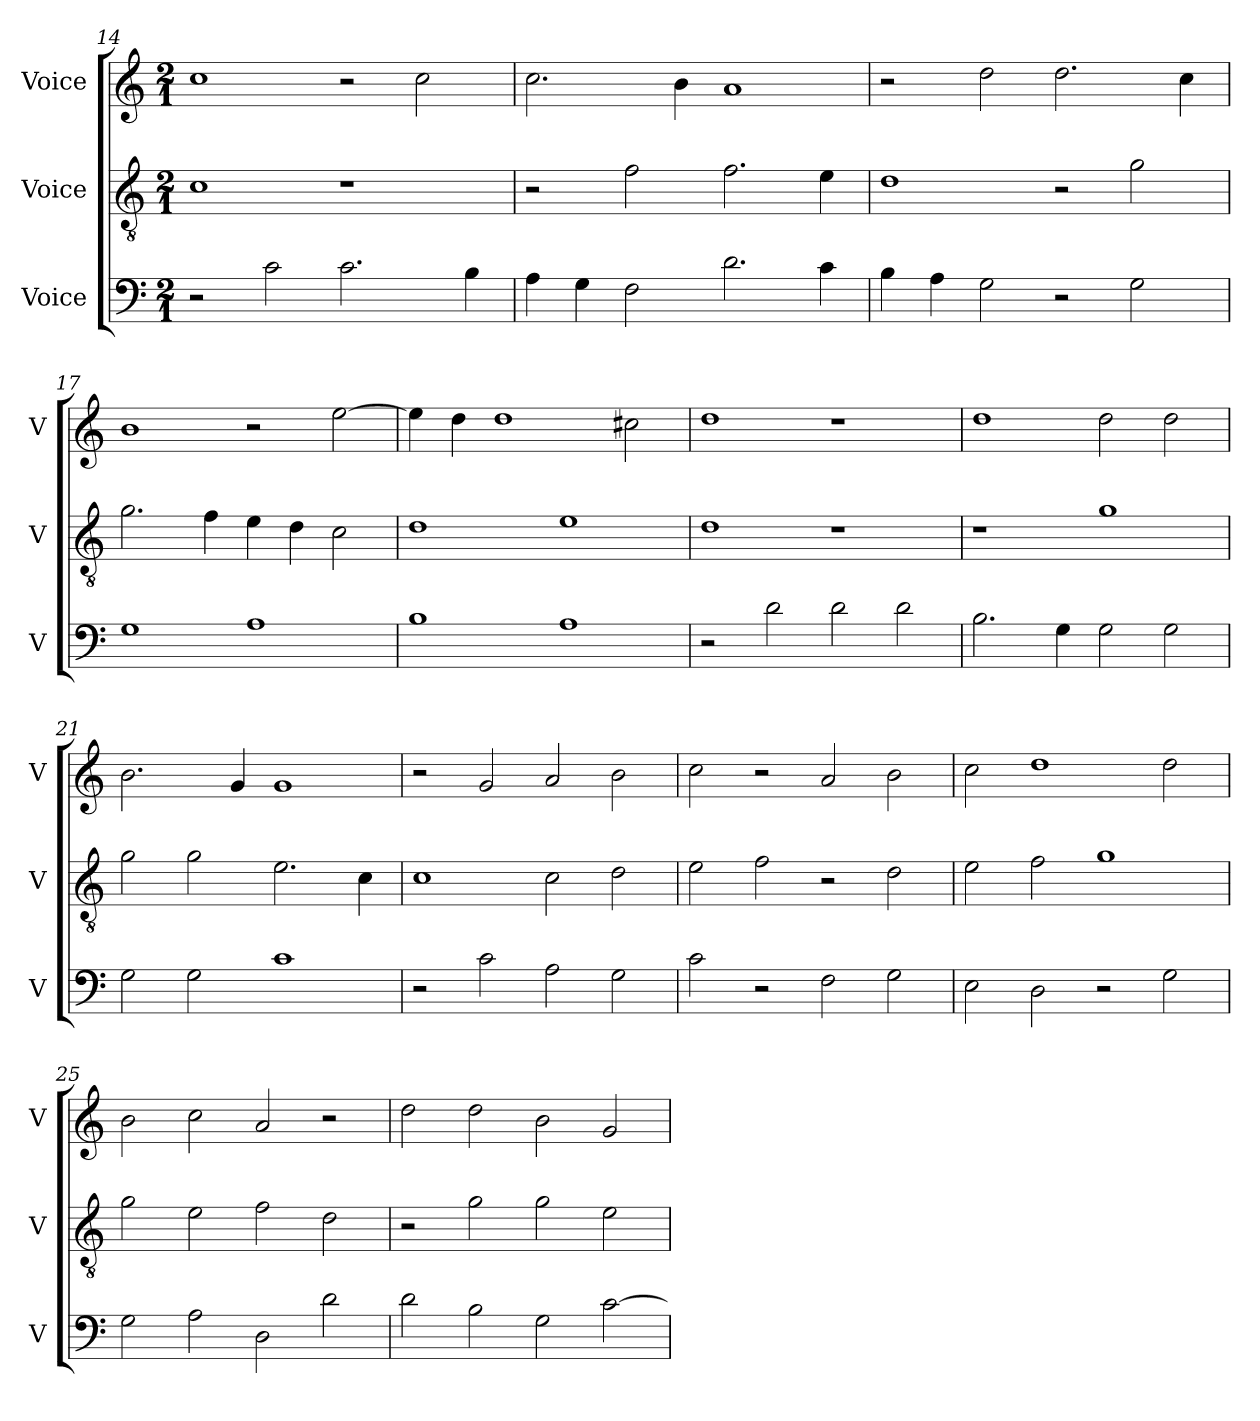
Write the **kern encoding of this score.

**kern	**kern	**kern
*part3	*part2	*part1
*staff3	*staff2	*staff1
*I"Voice	*I"Voice	*I"Voice
*I'V	*I'V	*I'V
!!LO:PB:g=z
*clefF4	*clefGv2	*clefG2
*k[]	*k[]	*k[]
*M2/1	*M2/1	*M2/1
=14	=14	=14
2r	1c	1cc
2c\	.	.
2.c\	1r	2r
.	.	2cc\
4B\	.	.
=15	=15	=15
4A\	2r	2.cc\
4G\	.	.
2F\	2f\	.
.	.	4b\
2.d\	2.f\	1a
4c\	4e\	.
=16	=16	=16
4B\	1d	2r
4A\	.	.
2G\	.	2dd\
2r	2r	2.dd\
2G\	2g\	.
.	.	4cc\
!!LO:LB:g=z
=17	=17	=17
1G	2.g\	1b
.	4f\	.
1A	4e\	2r
.	4d\	.
.	2c\	[2ee\
=18	=18	=18
1B	1d	4ee\]
.	.	4dd\
.	.	1dd
1A	1e	.
.	.	2cc#X\
=19	=19	=19
2r	1d	1dd
2d\	.	.
2d\	1r	1r
2d\	.	.
=20	=20	=20
2.B\	1r	1dd
4G\	.	.
2G\	1g	2dd\
2G\	.	2dd\
!!LO:LB:g=z
=21	=21	=21
2G\	2g\	2.b\
2G\	2g\	.
.	.	4g/
1c	2.e\	1g
.	4c\	.
=22	=22	=22
2r	1c	2r
2c\	.	2g/
2A\	2c\	2a/
2G\	2d\	2b\
=23	=23	=23
2c\	2e\	2cc\
2r	2f\	2r
2F\	2r	2a/
2G\	2d\	2b\
=24	=24	=24
2E\	2e\	2cc\
2D\	2f\	1dd
2r	1g	.
2G\	.	2dd\
!!LO:LB:g=z
=25	=25	=25
2G\	2g\	2b\
2A\	2e\	2cc\
2D\	2f\	2a/
2d\	2d\	2r
=26	=26	=26
2d\	2r	2dd\
2B\	2g\	2dd\
2G\	2g\	2b\
[2c\	2e\	2g/
=	=	=
*-	*-	*-
